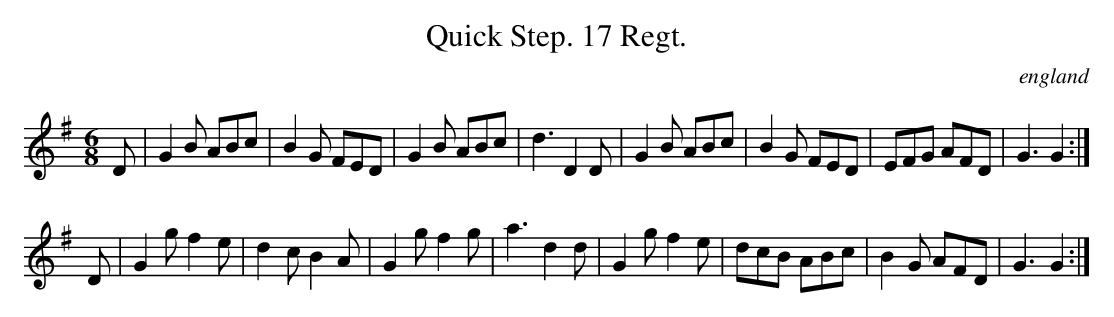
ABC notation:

X:1
T:Quick Step. 17 Regt.
O:england
M:6/8
L:1/8
K:G
D|G2B ABc|B2G FED|G2B ABc|d3 D2D|G2B ABc|B2G FED|EFG AFD|G3 G2:|
D|G2g f2e|d2c B2A|G2g f2g|a3 d2d|G2g f2e|dcB ABc|B2G AFD|G3 G2:|
